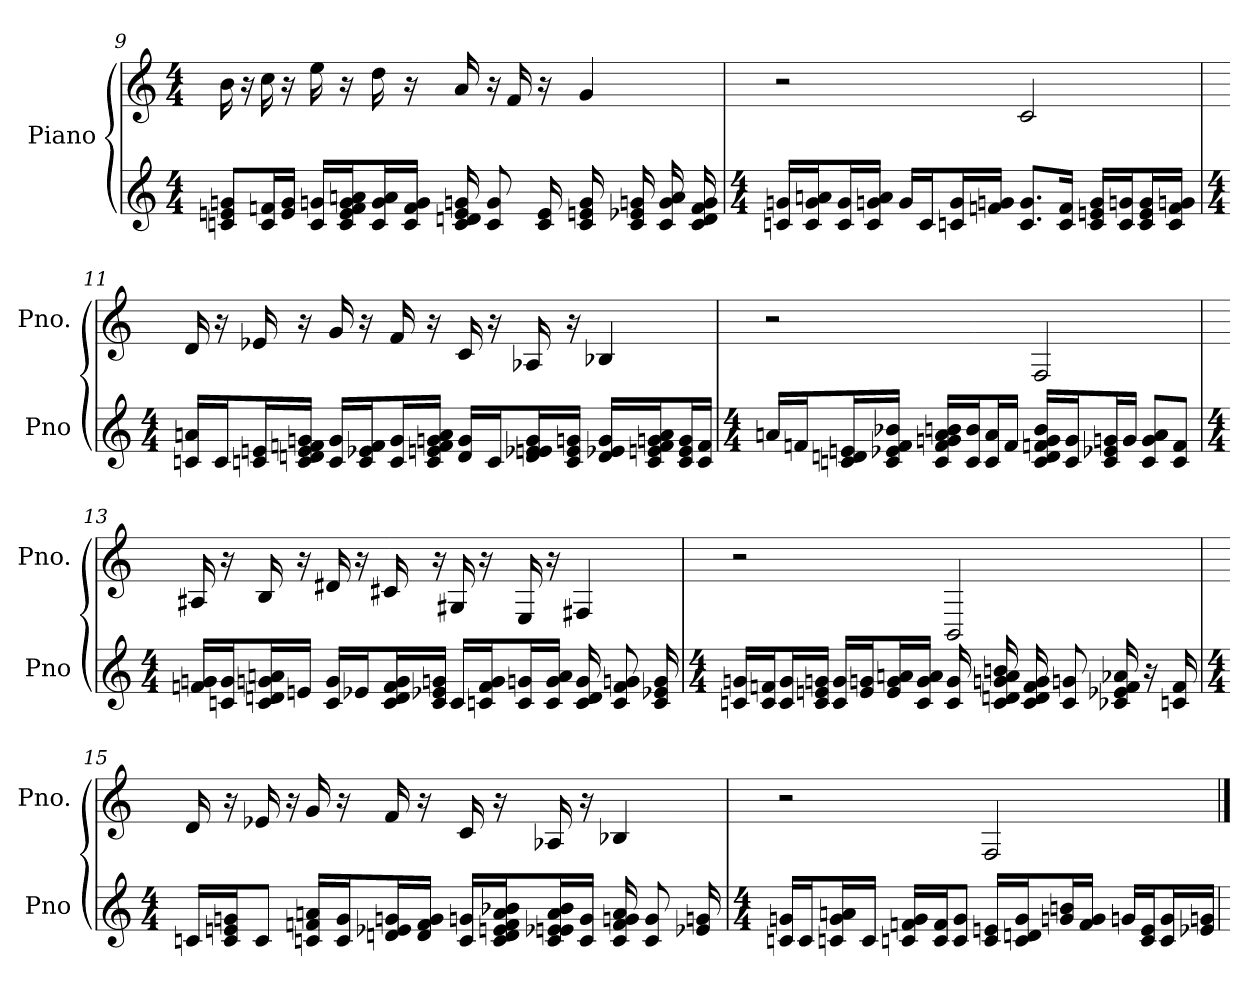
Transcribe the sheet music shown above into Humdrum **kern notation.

**kern	**kern
*part2	*part1
*staff2	*staff1
*I"Piano	*I"Piano
*I'Pno	*I'Pno.
*	*clefG2
*	*k[]
*M4/4	*M4/4
=9	=9
8cn 8en 8gnL	16b\
.	16r
16c 16fnL	16cc\
16e 16gJJ	16r
16c 16gnLL	16ee\
16c 16e 16f 16g 16anJ	16r
16c 16g 16aL	16dd\
16c 16f 16gJJ	16r
16c 16dn 16e 16gnLL	16a/
8c 8g	16r
.	16f/
16c 16eJk	16r
16c 16en 16gLL	4g/
16c 16e-X 16gnJ	.
16c 16g 16aL	.
16c 16d 16f 16gJJ	.
!!LO:LB:g=z
=10	=10
*M4/4	*
16cn 16gnLL	2r
16c 16g 16anJ	.
16c 16gL	.
16c 16gn 16aJJ	.
16gLL	.
16cJ	.
16cn 16gL	.
16fn 16gnJJ	.
8.c 8.gL	2c/
16c 16fJk	.
16c 16en 16gLL	.
16c 16gnJ	.
16c 16e 16gL	.
16c 16f 16gnJJ	.
=11	=11
*M4/4	*
16cn 16anLL	16d/
16cJ	16r
16cn 16enL	16e-X/
16c 16dn 16e 16fn 16gnJJ	16r
16c 16gLL	16g/
16c 16e-X 16fJ	16r
16c 16gL	16f/
16c 16en 16f 16gn 16aJJ	16r
16d 16gLL	16c/
16cJ	16r
16d 16e-X 16e 16gL	16A-X/
16c 16e 16gnJJ	16r
16d 16e-X 16gLL	4B-X/
16c 16en 16f 16gn 16aJ	.
16c 16e 16gL	.
16c 16fJJ	.
=12	=12
*M4/4	*
16anLL	2r
16fnJ	.
16cn 16dn 16enL	.
16c 16e-X 16f 16b-XJJ	.
16c 16f 16gn 16a 16bnLL	.
16c 16bJ	.
16c 16aL	.
16fJJ	.
16c 16d 16fn 16g 16bLL	2F/
16c 16gJ	.
16c 16e-X 16gnL	.
16gJJ	.
8c 8g 8aL	.
8c 8fJ	.
=13	=13
*M4/4	*
16fn 16gnLL	16A#X/
16cn 16gJ	16r
16c 16dn 16gn 16anL	16B/
16enJJ	16r
16c 16gLL	16d#X/
16e-XJ	16r
16c 16d 16f 16gL	16c#X/
16c 16e-X 16gnJJ	16r
16cLL	16G#X/
16cn 16f 16gJ	16r
16c 16gnL	16E/
16c 16g 16aJJ	16r
16c 16d 16gLL	4F#X/
8c 8f 8gn	.
16c 16e-X 16gJk	.
=14	=14
*M4/4	*
16cn 16gnLL	2r
16c 16fnJ	.
16c 16gL	.
16c 16en 16gnJJ	.
16c 16gLL	.
16e 16gnJ	.
16e 16g 16anL	.
16c 16g 16aJJ	.
16c 16gLL	2BB/
16c 16dn 16gn 16a 16bnJ	.
16c 16d 16f 16gL	.
8c 8gnJ	.
16e-X 16f 16a-X 16c-X	.
16r	.
16cn 16f	.
!!LO:LB:g=z
=15	=15
*M4/4	*
16cnLL	16d/
16c 16en 16gnJ	16r
8cJ	16e-X/
.	16r
16cn 16fn 16anLL	16g/
16c 16gJ	16r
16dn 16e-X 16gnL	16f/
16d 16f 16gJJ	16r
16c 16gnLL	16c/
16c 16d 16en 16f 16a 16b-XJ	16r
16c 16e-X 16e 16a 16b-L	16A-X/
16c 16gJJ	16r
16c 16f 16gn 16aLL	4B-X/
8c 8g	.
16e-X 16gnJk	.
=16	=16
*M4/4	*
16cn 16gnLL	2r
16cJ	.
16cn 16g 16anL	.
16cJJ	.
16cn 16fn 16gLL	.
16c 16fJ	.
8c 8gJ	.
16c 16enLL	2F/
16c 16dn 16gJ	.
16gn 16bnL	.
16f 16gJJ	.
16gnLL	.
16c 16eJ	.
16c 16gL	.
16e-X 16gnJJ	.
=	==
*-	*-
